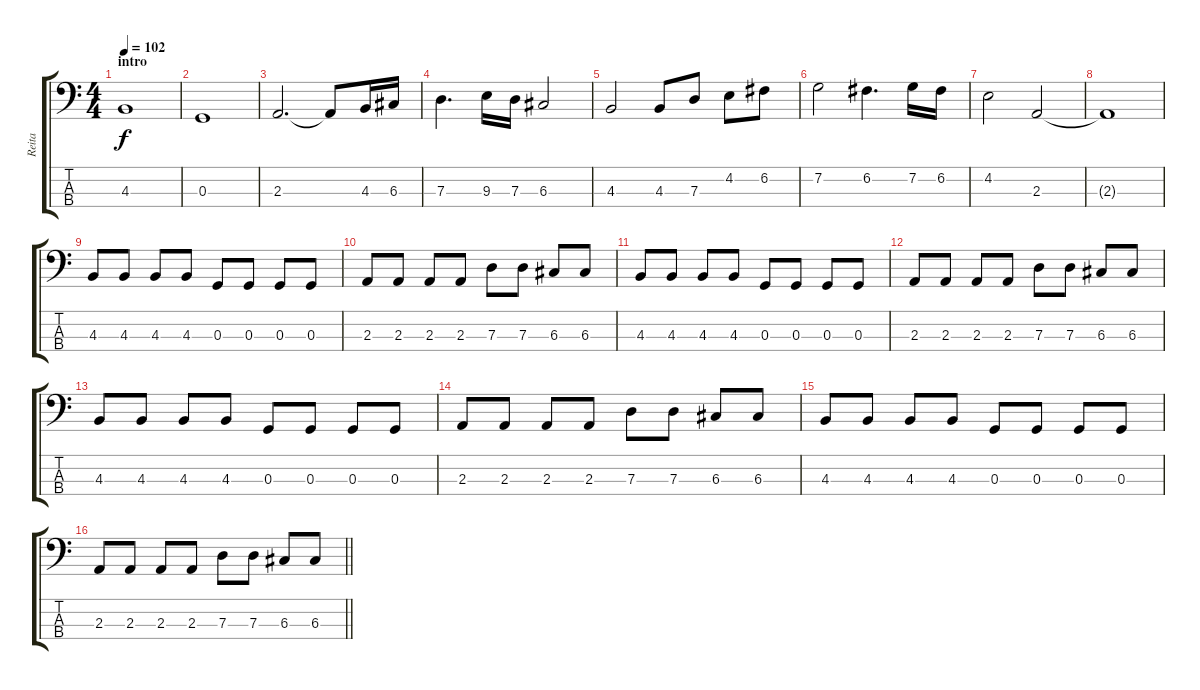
\track ("Reita" "Reita") {solo instrument electricbassfinger}
\staff {score tabs}
\tuning (F2 C2 G1 D1) {hide}
\ts (4 4)
\section ("" "intro")
\tempo 102
\clef f4
\ks c
4.3.1{dy f instrument electricbassfinger} |
0.3.1 |
2.3.2{d} 2.3{t}.8 4.3.16 6.3.16 |
7.3.4{d} 9.3.16 7.3.16 6.3.2 |
4.3.2 4.3.8 7.3.8 4.2.8 6.2.8 |
7.2.2 6.2.4{d} 7.2.16 6.2.16 |
4.2.2 2.3.2 |
2.3{t}.1 |
4.3.8 4.3.8 4.3.8 4.3.8 0.3.8 0.3.8 0.3.8 0.3.8 |
2.3.8 2.3.8 2.3.8 2.3.8 7.3.8 7.3.8 6.3.8 6.3.8 |
4.3.8 4.3.8 4.3.8 4.3.8 0.3.8 0.3.8 0.3.8 0.3.8 |
2.3.8 2.3.8 2.3.8 2.3.8 7.3.8 7.3.8 6.3.8 6.3.8 |
4.3.8 4.3.8 4.3.8 4.3.8 0.3.8 0.3.8 0.3.8 0.3.8 |
2.3.8 2.3.8 2.3.8 2.3.8 7.3.8 7.3.8 6.3.8 6.3.8 |
4.3.8 4.3.8 4.3.8 4.3.8 0.3.8 0.3.8 0.3.8 0.3.8 |
\barLineRight lightlight
2.3.8 2.3.8 2.3.8 2.3.8 7.3.8 7.3.8 6.3.8 6.3.8
